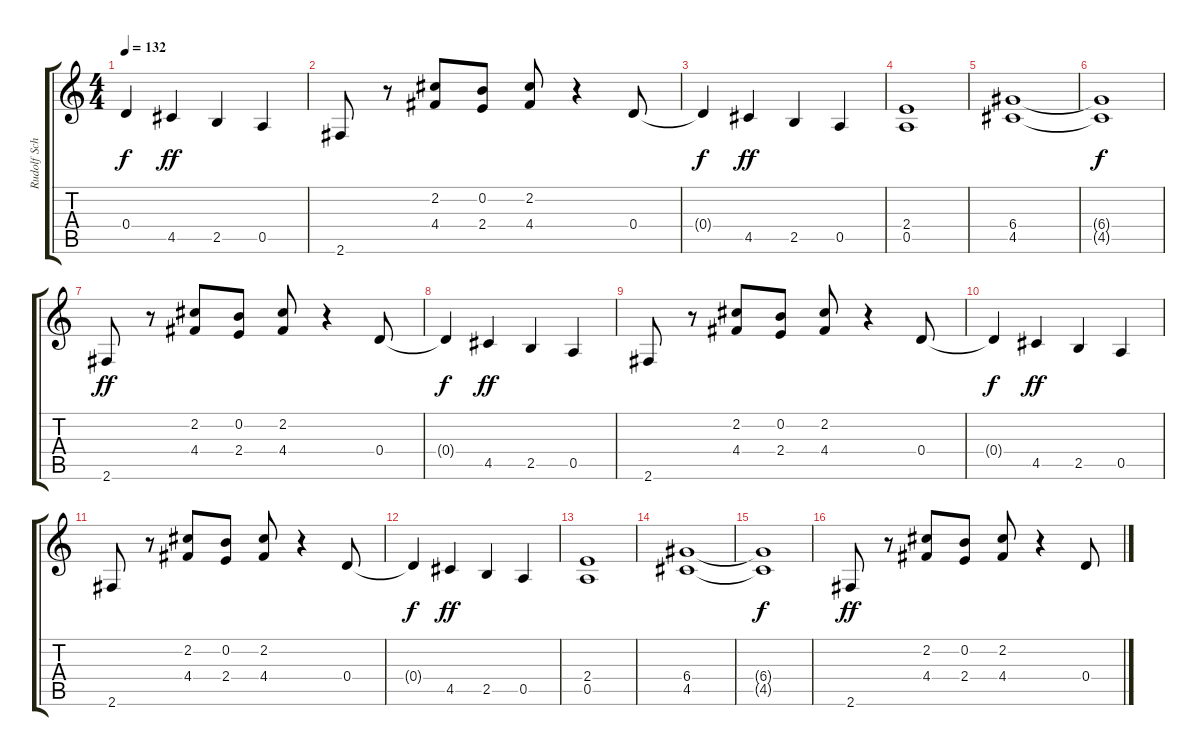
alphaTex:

\track ("Rudolf Schenker" "Rudolf Sch") {instrument overdrivenguitar}
\staff {score tabs}
\tuning (E4 B3 G3 D3 A2 E2) {hide}
\ts (4 4)
\tempo 132
\clef g2
\ks c
0.4{t}.4{dy f} 4.5.4{dy ff} 2.5.4 0.5.4 |
2.6.8 r.8 (2.2 4.4).8 (0.2 2.4).8 (2.2 4.4).8 r.4 0.4.8 |
0.4{t}.4{dy f} 4.5.4{dy ff} 2.5.4 0.5.4 |
(2.4 0.5).1 |
(6.4 4.5).1 |
(6.4{t} 4.5{t}).1{dy f} |
2.6.8{dy ff} r.8 (2.2 4.4).8 (0.2 2.4).8 (2.2 4.4).8 r.4 0.4.8 |
0.4{t}.4{dy f} 4.5.4{dy ff} 2.5.4 0.5.4 |
2.6.8 r.8 (2.2 4.4).8 (0.2 2.4).8 (2.2 4.4).8 r.4 0.4.8 |
0.4{t}.4{dy f} 4.5.4{dy ff} 2.5.4 0.5.4 |
2.6.8 r.8 (2.2 4.4).8 (0.2 2.4).8 (2.2 4.4).8 r.4 0.4.8 |
0.4{t}.4{dy f} 4.5.4{dy ff} 2.5.4 0.5.4 |
(2.4 0.5).1 |
(6.4 4.5).1 |
(6.4{t} 4.5{t}).1{dy f} |
2.6.8{dy ff} r.8 (2.2 4.4).8 (0.2 2.4).8 (2.2 4.4).8 r.4 0.4.8
